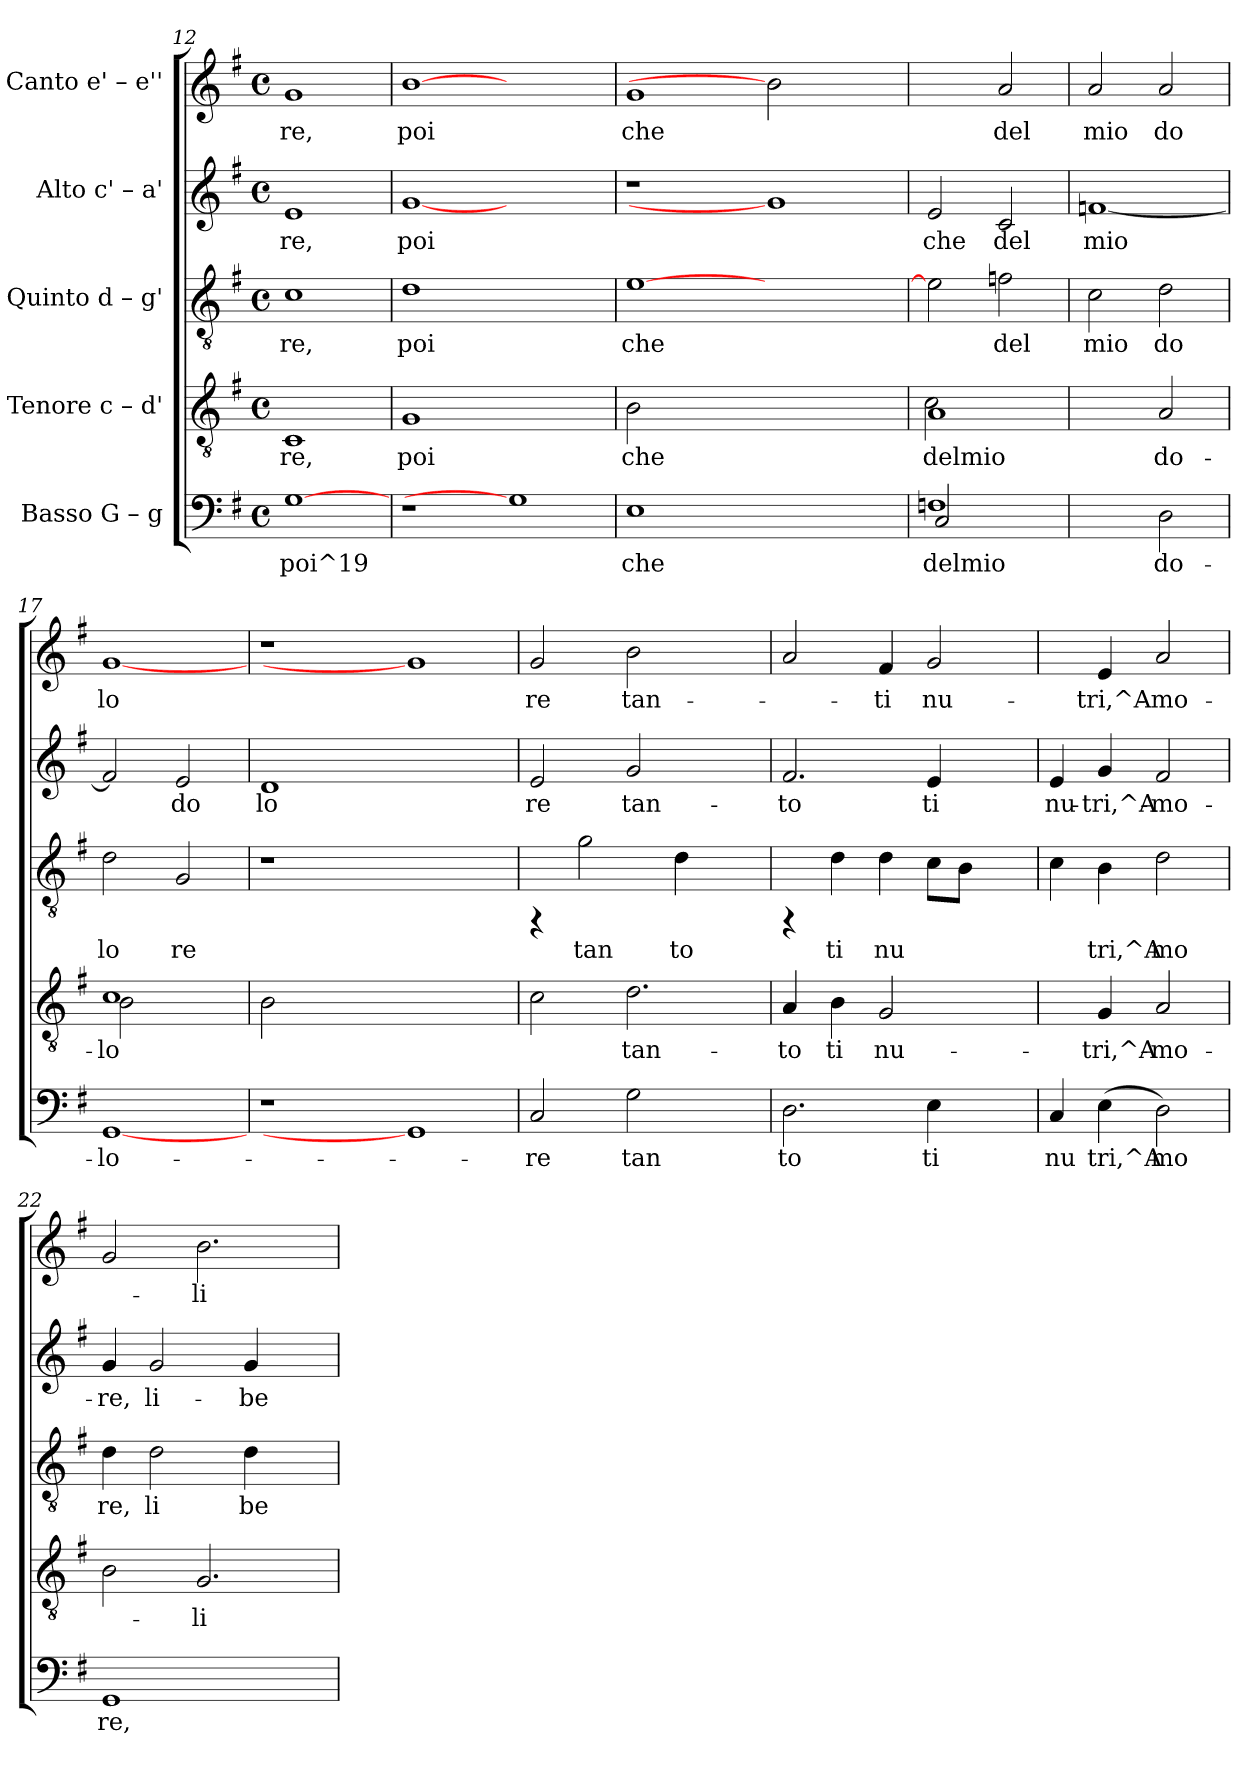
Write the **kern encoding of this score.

**kern	**text	**kern	**text	**kern	**text	**kern	**text	**kern	**text
*part5	*part5	*part4	*part4	*part3	*part3	*part2	*part2	*part1	*part1
*staff5	*staff5	*staff4	*staff4	*staff3	*staff3	*staff2	*staff2	*staff1	*staff1
*I"Basso  G – g	*	*I"Tenore  c – d'	*	*I"Quinto  d – g'	*	*I"Alto  c' – a'	*	*I"Canto  e' – e''	*
*clefF4	*	*clefGv2	*	*clefGv2	*	*clefG2	*	*clefG2	*
*k[f#]	*	*k[f#]	*	*k[f#]	*	*k[f#]	*	*k[f#]	*
*G:	*	*G:	*	*G:	*	*G:	*	*G:	*
*M4/4	*	*M4/4	*	*M4/4	*	*M4/4	*	*M4/4	*
*met(c)	*	*met(c)	*	*met(c)	*	*met(c)	*	*met(c)	*
=12	=12	=12	=12	=12	=12	=12	=12	=12	=12
!	!LO:LY:b:cj	!	!LO:LY:b:rj	!	!LO:LY:b:cj	!	!LO:LY:b:rj	!	!LO:LY:b:rj
[1G	poi^19	1C	-re,	1c	re,	1e	re,	1g	re,
=13	=13	=13	=13	=13	=13	=13	=13	=13	=13
!	!	!	!LO:LY:b:rj	!	!LO:LY:b:cj	!	!LO:LY:b:rj	!	!LO:LY:b:rj
1r	.	1G	poi	1d	poi	[1g	poi	[1b	poi
1G]	.	1ryy	.	1ryy	.	1ryy	.	1ryy	.
=14	=14	=14	=14	=14	=14	=14	=14	=14	=14
!	!LO:LY:b:cj	!	!LO:LY:b:rj	!	!LO:LY:b:cj	!	!	!	!LO:LY:b:rj
1E	che	2B\	che	[1e	che	1r	.	1g	che
.	.	1.ryy	.	.	.	.	.	.	.
1ryy	.	.	.	1ryy	.	1g]	.	2b]	.
.	.	.	.	.	.	.	.	2ryy	.
=15	=15	=15	=15	=15	=15	=15	=15	=15	=15
*^	*	*	*	*	*	*	*	*	*
!	!	!LO:LY:b:cj	!	!LO:LY:b:rj	!	!	!	!LO:LY:b:rj	!	!
*	*	*	*^	*	*	*	*	*	*	*
1Fn	2C/	delmio	1A	2c\	delmio	2e]	.	2e/	che	2ryy	.
!	!	!	!	!	!	!	!LO:LY:b:cj	!	!LO:LY:b:rj	!	!LO:LY:b:rj
.	2ryy	.	.	2ryy	.	2fn\	del	2c/	del	2a/	del
=16	=16	=16	=16	=16	=16	=16	=16	=16	=16	=16	=16
!	!	!	!	!	!	!	!LO:LY:b:cj	!	!LO:LY:b:rj	!	!LO:LY:b:rj
*v	*v	*	*	*	*	*	*	*	*	*	*
*	*	*v	*v	*	*	*	*	*	*	*
2ryy	.	2ryy	.	2c\	mio	[1fn	mio	2a/	mio
!	!LO:LY:b:cj	!	!LO:LY:b:rj	!	!LO:LY:b:cj	!	!	!	!LO:LY:b:rj
2D\	do-	2A/	do-	2d\	do	.	.	2a/	do
=17	=17	=17	=17	=17	=17	=17	=17	=17	=17
!	!LO:LY:b:cj	!	!LO:LY:b:rj	!	!LO:LY:b:cj	!	!	!	!LO:LY:b:rj
*	*	*^	*	*	*	*	*	*	*
[1GG	-lo-	1c	2B\	-lo-	2d\	lo	2f]	.	[1g	lo
!	!	!	!	!	!	!LO:LY:b:cj	!	!LO:LY:b:rj	!	!
.	.	.	2ryy	.	2G/	re	2e/	do	.	.
=18	=18	=18	=18	=18	=18	=18	=18	=18	=18	=18
!	!	!	!	!LO:LY:b:rj	!	!	!	!LO:LY:b:rj	!	!
*	*	*v	*v	*	*	*	*	*	*	*
1r	.	2B\	--	1r	.	1d	lo	1r	.
.	.	1.ryy	.	.	.	.	.	.	.
1GG]	.	.	.	1ryy	.	1ryy	.	1g]	.
!!LO:PB:g=z
=19	=19	=19	=19	=19	=19	=19	=19	=19	=19
!	!LO:LY:b:cj	!	!	!	!	!	!LO:LY:b:rj	!	!LO:LY:b:rj
2C/	-re	2c\	.	4rFF	.	2e/	re	2g/	re
!	!	!	!	!	!LO:LY:b:cj	!	!	!	!
.	.	.	.	2g\	tan	.	.	.	.
!	!LO:LY:b:cj	!	!LO:LY:b:rj	!	!	!	!LO:LY:b:rj	!	!LO:LY:b:rj
2G\	tan	2.d\	-tan-	.	.	2g/	tan-	2b\	tan-
!	!	!	!	!	!LO:LY:b:cj	!	!	!	!
.	.	.	.	4d\	to	.	.	.	.
4ryy	.	.	.	4ryy	.	4ryy	.	4ryy	.
=20	=20	=20	=20	=20	=20	=20	=20	=20	=20
!	!LO:LY:b:cj	!	!LO:LY:b:rj	!	!	!	!LO:LY:b:rj	!	!
2.D\	to	4A/	-to	4rFF	.	2.f#/	-to	2a/	.
!	!	!	!LO:LY:b:rj	!	!LO:LY:b:cj	!	!	!	!
.	.	4B\	ti	4d\	ti	.	.	.	.
!	!	!	!LO:LY:b:rj	!	!LO:LY:b:cj	!	!	!	!LO:LY:b:rj
.	.	2G/	nu-	4d\	nu	.	.	4f#/	-ti
!	!LO:LY:b:cj	!	!	!	!LO:LY:b:cj	!	!LO:LY:b:rj	!	!LO:LY:b:rj
4E\	ti	.	.	8c\L	.	4e/	ti	2g/	nu-
!	!	!	!	!	!LO:LY:b:cj	!	!	!	!
.	.	.	.	8B\J	.	.	.	.	.
4ryy	.	4ryy	.	4ryy	.	4ryy	.	.	.
=21	=21	=21	=21	=21	=21	=21	=21	=21	=21
!	!LO:LY:b:cj	!	!	!	!LO:LY:b:cj	!	!LO:LY:b:rj	!	!
4C/	nu	4ryy	.	4c\	.	4e/	nu-	4ryy	.
!	!LO:LY:b:cj	!	!LO:LY:b:rj	!	!LO:LY:b:cj	!	!LO:LY:b:rj	!	!LO:LY:b:rj
(<4E\	tri,^A	4G/	-tri,^A-	4B\	tri,^A	4g/	-tri,^A-	4e/	-tri,^A-
!	!LO:LY:b:cj	!	!LO:LY:b:rj	!	!LO:LY:b:cj	!	!LO:LY:b:rj	!	!LO:LY:b:rj
2D\)	mo	2A/	-mo-	2d\	mo	2f#/	-mo-	2a/	-mo-
=22	=22	=22	=22	=22	=22	=22	=22	=22	=22
!	!LO:LY:b:cj	!	!	!	!LO:LY:b:cj	!	!LO:LY:b:rj	!	!
1GG	re,	2B\	.	4d\	re,	4g/	-re,	2g/	.
!	!	!	!	!	!LO:LY:b:cj	!	!LO:LY:b:rj	!	!
.	.	.	.	2d\	li	2g/	li-	.	.
!	!	!	!LO:LY:b:rj	!	!	!	!	!	!LO:LY:b:rj
.	.	2.G/	-li-	.	.	.	.	2.b\	-li-
!	!	!	!	!	!LO:LY:b:cj	!	!LO:LY:b:rj	!	!
.	.	.	.	4d\	be	4g/	-be-	.	.
4ryy	.	.	.	4ryy	.	4ryy	.	.	.
=	=	=	=	=	=	=	=	=	=
*-	*-	*-	*-	*-	*-	*-	*-	*-	*-
